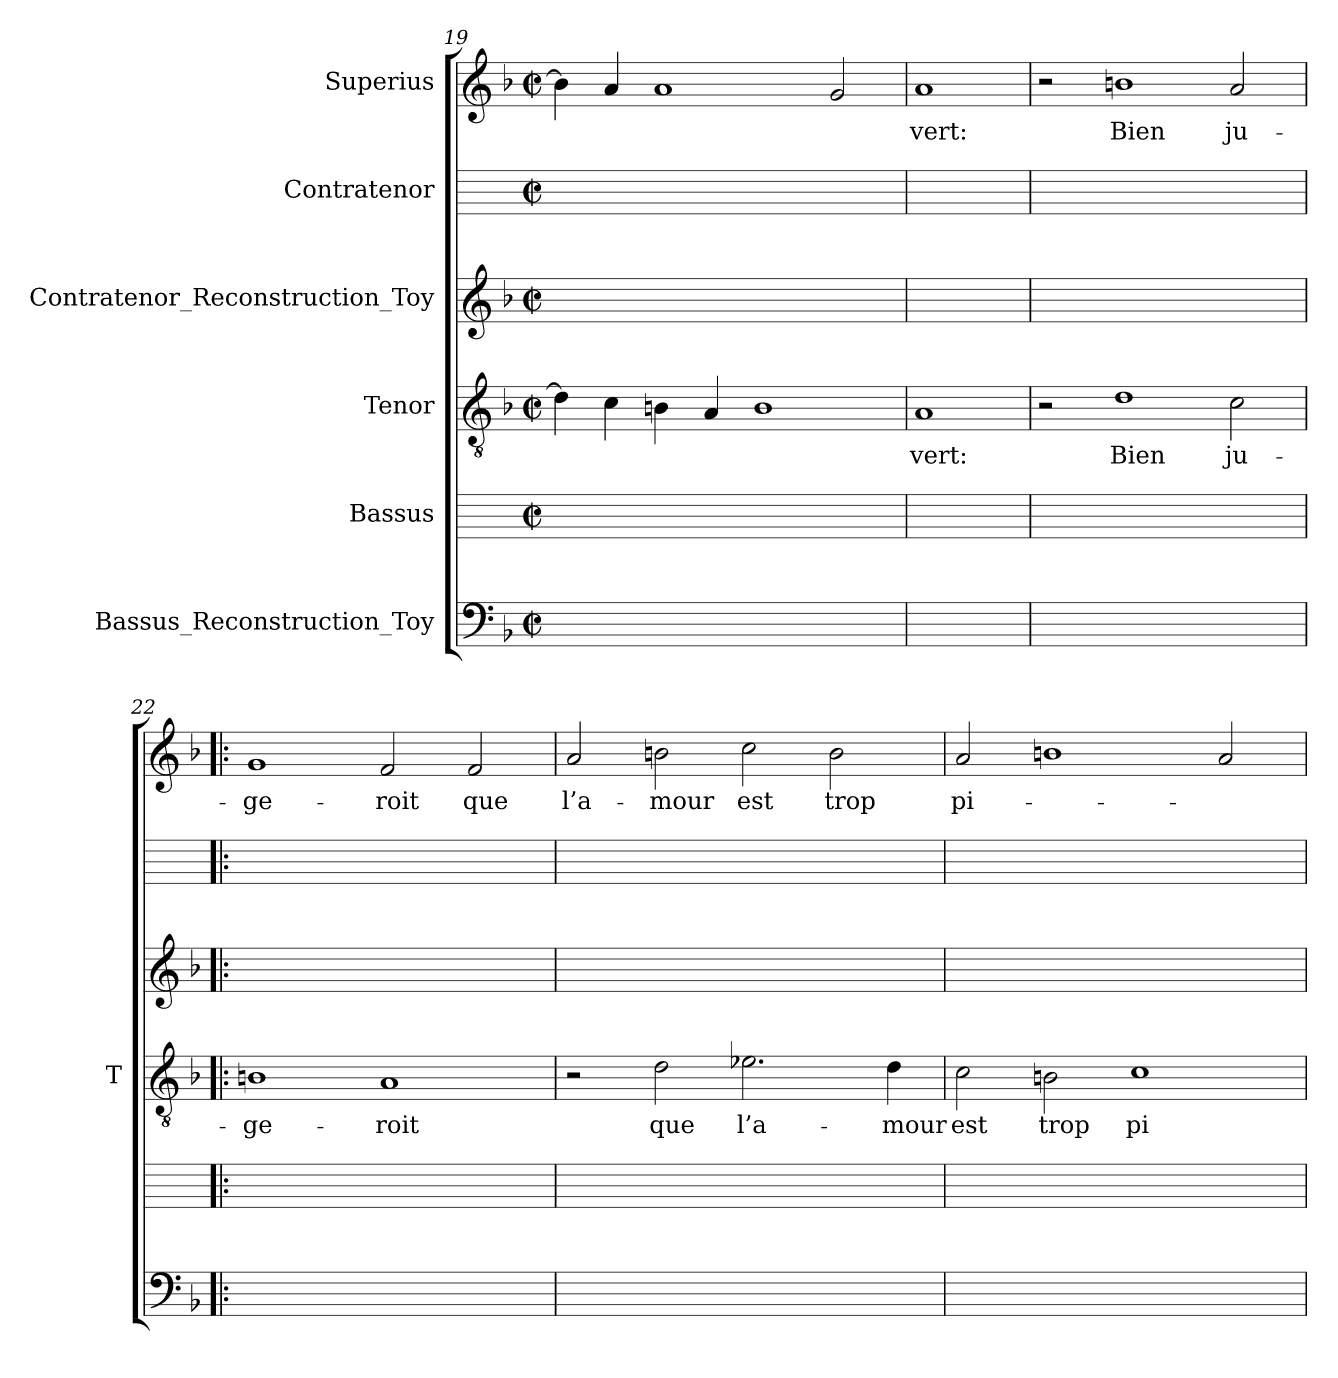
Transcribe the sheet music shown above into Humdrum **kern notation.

**kern	**kern	**kern	**text	**kern	**kern	**kern	**text
*part6	*part5	*part4	*part4	*part3	*part2	*part1	*part1
*staff6	*staff5	*staff4	*staff4	*staff3	*staff2	*staff1	*staff1
*I"Bassus_Reconstruction_Toy	*I"Bassus	*I"Tenor	*	*I"Contratenor_Reconstruction_Toy	*I"Contratenor	*I"Superius	*
*	*	*I'T	*	*	*	*	*
!!LO:PB:g=z
*clefF4	*	*clefGv2	*	*clefG2	*	*clefG2	*
*k[b-]	*	*k[b-]	*	*k[b-]	*	*k[b-]	*
*F:	*	*F:	*	*F:	*	*F:	*
*M2/2	*M2/2	*M2/2	*	*M2/2	*M2/2	*M2/2	*
*met(c|)	*met(c|)	*met(c|)	*	*met(c|)	*met(c|)	*met(c|)	*
=19	=19	=19	=19	=19	=19	=19	=19
0ryy	0ryy	4d]	.	0ryy	0ryy	4b]	.
.	.	4c	.	.	.	4a	.
.	.	4B	.	.	.	1a	.
.	.	4A	.	.	.	.	.
.	.	1B	.	.	.	.	.
.	.	.	.	.	.	2g	.
=20	=20	=20	=20	=20	=20	=20	=20
1ryy	1ryy	1A	-vert:	1ryy	1ryy	1a	-vert:
=21	=21	=21	=21	=21	=21	=21	=21
0ryy	0ryy	2r	.	0ryy	0ryy	2r	.
.	.	1d	-Bien	.	.	1b	-Bien
.	.	2c	ju-	.	.	2a	ju-
=22!|:	=22!|:	=22!|:	=22!|:	=22!|:	=22!|:	=22!|:	=22!|:
0ryy	0ryy	1B	ge-	0ryy	0ryy	1g	ge-
.	.	1A	-roit	.	.	2f	-roit
.	.	.	.	.	.	2f	-que
=23	=23	=23	=23	=23	=23	=23	=23
0ryy	0ryy	2r	.	0ryy	0ryy	2a	l’a-
.	.	2d	-que	.	.	2b	-mour
.	.	2.e-X	l’a-	.	.	2cc	-est
.	.	.	.	.	.	2b	-trop
.	.	4d	-mour	.	.	.	.
=24	=24	=24	=24	=24	=24	=24	=24
0ryy	0ryy	2c	-est	0ryy	0ryy	2a	pi-
.	.	2B	-trop	.	.	1b	.
.	.	1c	pi-	.	.	.	.
.	.	.	.	.	.	2a	.
=	=	=	=	=	=	=	=
*-	*-	*-	*-	*-	*-	*-	*-
